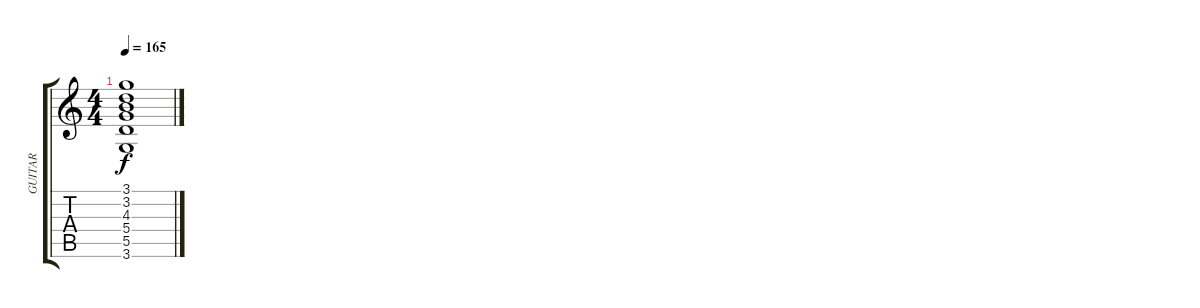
\track ("GUITAR" "GUITAR") {instrument overdrivenguitar}
\staff {score tabs}
\tuning (E4 B3 G3 D3 A2 E2) {hide}
\ts (4 4)
\tempo 165
\clef g2
\ks c
(3.1{t} 3.2{t} 4.3{t} 5.4{t} 5.5{t} 3.6{t}).1{dy f}
